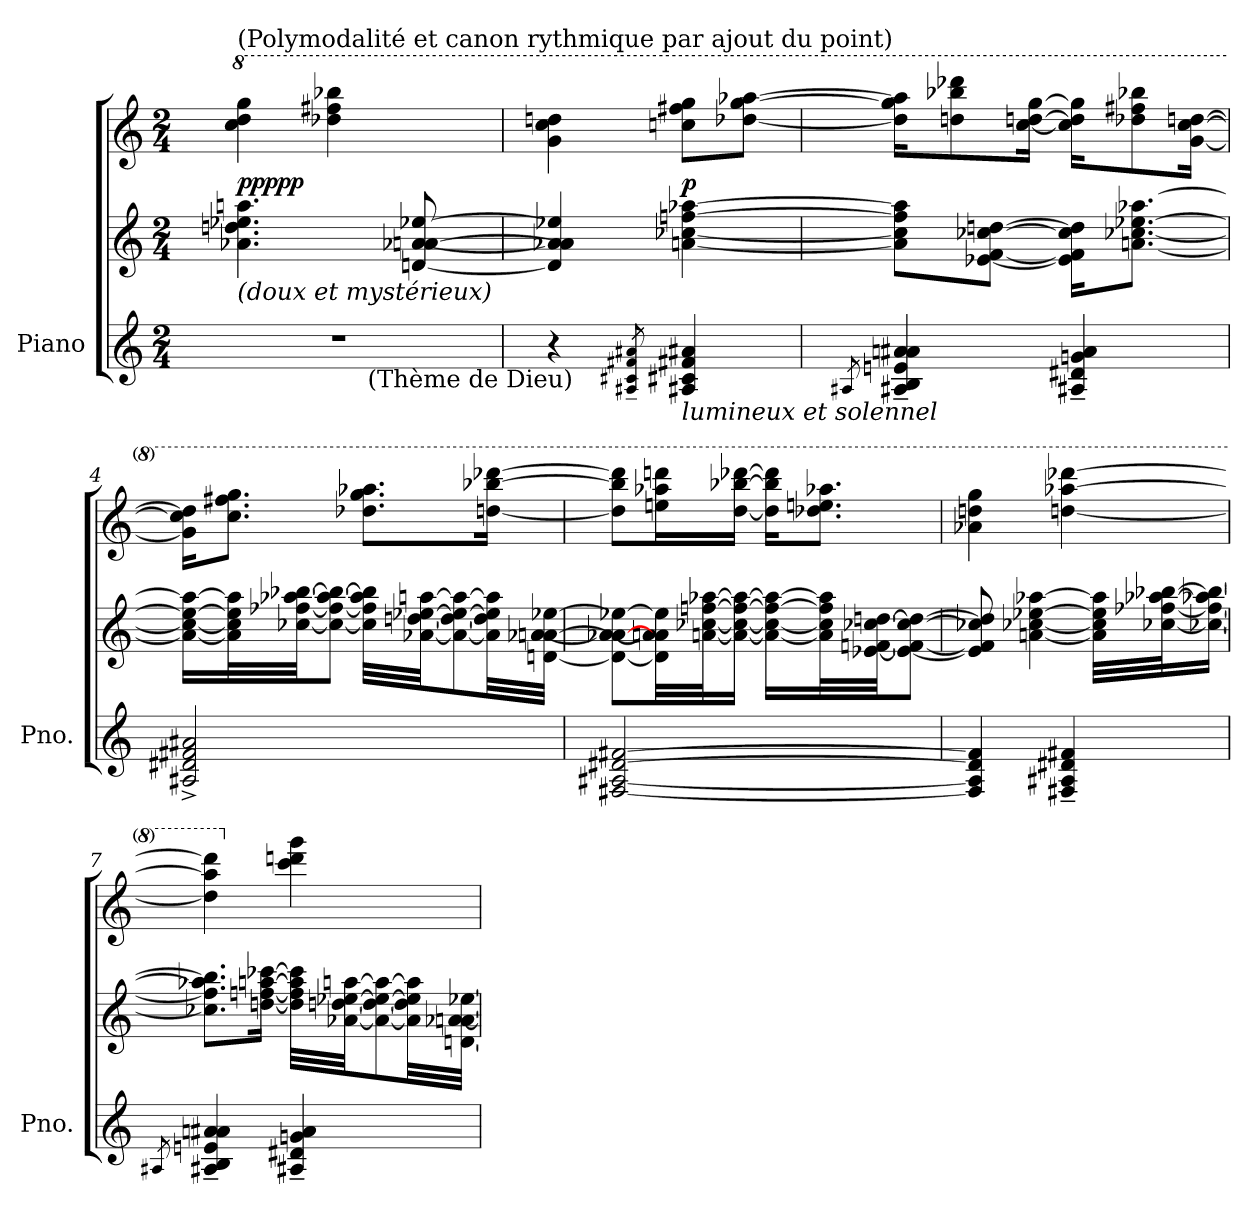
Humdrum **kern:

**kern	**kern	**kern	**dynam
*part1	*part1	*part1	*part1
*staff3	*staff2	*staff1	*staff1/2/3
*I"Piano	*	*	*
*I'Pno.	*	*	*
!!LO:PB:g=z
*clefG2	*clefG2	*clefG2	*
*k[]	*k[]	*k[]	*
*C:	*C:	*C:	*
*M2/4	*M2/4	*M2/4	*
*MM60	*MM60	*MM60	*
=1	=1	=1	=1
!LO:N:vis=1	!	!	!
*	*8va	*	*
*	*	*8va	*
!	!	!LO:TX:a:t=(Polymodalité et canon rythmique par ajout du point)	!
!	!LO:TX:b:i:t=(doux et mystérieux)	!	!
*^	*	*	*
2r	4ryy	4.aa-Xi\ 4.dddni 4.eee-Xi 4.aaani	4ccci\ 4dddi 4gggi	ppp pp
.	32ryy	.	4ddd-Xi\ 4fff#Xi 4bbb-Xi	.
.	128...ryy	.	.	.
!	!LO:TX:b:t=(Thème de Dieu)	!	!	!
.	8ryy	.	.	.
.	.	[<8ddni/ [<8aani [>8aa-Xi [>8eee-Xi	.	.
.	16ryy	.	.	.
.	64ryy	.	.	.
.	1024ryy	.	.	.
*v	*v	*	*	*
=2	=2	=2	=2
4r	4ddni/] 4aani] 4aa-Xi] 4eee-Xi]	4ggi\ 4ccci 4dddni	.
8qA#Xi/~ 8qc#Xi~ 8qf#Xi~ 8qa#Xi~	.	.	.
!LO:TX:b:i:t=lumineux et solennel	!	!	!
4A#i/ 4c#i 4f#i 4a#i	[<4aani\ [<4ccc-Xi [>4fffni [>4aaa-Xi	8cccni\ 8fff#Xi 8gggiL	p
.	.	[<8ddd-Xi\ [<8gggi [>8aaa-XiJ	.
=3	=3	=3	=3
8qA#Xi/	.	.	.
4A#Xi/~ 4Bi~ 4eni~ 4ani~ 4a#Xi~	8aani\] 8ccc-i] 8fffni] 8aaa-i]L	16ddd-i\] 16gggi] 16aaa-i]KL	.
.	.	8dddni\ 8bbb-Xi 8dddd-Xi	.
.	[<8ee-Xi\ [<8ffi [>8ccc-Xi [>8dddniJ	.	.
.	.	[<16ccci\ [>16dddni [>16gggiJk	.
4A#Xi/~ 4d#Xi~ 4gni~ 4a#i~	16ee-i\] 16ffi] 16ccc-i] 16dddni]KL	16ccci\] 16dddni] 16gggi]KL	.
.	[<8.aani\ [<8.ccc-Xi [>8.eee-Xi [>8.aaa-XiJ	8ddd-Xi\ 8fff#Xi 8bbb-Xi	.
.	.	[<16ggi\ [<16ccci [>16dddniJk	.
=4	=4	=4	=4
2A#Xi/^ 2d#Xi^ 2f#Xi^ 2a#Xi^	16aai\_< 16ccc-i_< 16eee-i_> 16aaa-i_>LL	16ggi\] 16ccci] 16dddi]KL	.
.	32aai\] 32ccc-i] 32eee-i] 32aaa-i]L	8.ccci\ 8.fff#Xi 8.gggiJ	.
.	[<32ccc-Xi\ [<32fff-Xi [<32aaa-Xi [>32bbb-XiJJ	.	.
.	8ccc-i\_< 8fff-i_< 8aaa-i_< 8bbb-i_>J	.	.
.	32ccc-i\] 32fff-i] 32aaa-i] 32bbb-i]LLL	8.ddd-Xi\ 8.gggi 8.aaa-XiL	.
.	[<32aa-Xi\ [<32dddni [>32eee-Xi [>32aaaniJJ	.	.
.	8aa-i\_< 8dddi_< 8eee-i_> 8aaai_>	.	.
.	32aa-i\] 32dddi] 32eee-i] 32aaai]LL	[<16dddni\ [>16bbb-Xi [>16dddd-XiJk	.
.	[<32ddni\ [<32aani [>32aa-Xi [>32eee-XiJJJ	.	.
!!LO:LB:g=z
=5	=5	=5	=5
[<2F#Xi/ [<2A#Xi [>2d#Xi [>2f#Xi	8ddi\_< 8aani_< 8aa-Xi_> 8eee-Xi_>L	8dddni\] 8bbb-i] 8dddd-i]L	.
.	32ddi\] 32aani] 32aai 32eee-i]LL	16eeeni\ 16aaa-Xi 16ddddniL	.
.	[<32aani\ [<32ccc-Xi [>32fffni [>32aaa-XiJ	.	.
.	16aai\_< 16ccc-i_< 16fffi_> 16aaa-i_>JJ	[<16dddi\ [>16bbb-Xi [>16dddd-XiJJ	.
.	16aai\_< 16ccc-i_< 16fffi_> 16aaa-i_>LL	16dddi\] 16bbb-i] 16dddd-i]KL	.
.	32aai\] 32ccc-i] 32fffi] 32aaa-i]L	8.ddd-Xi\ 8.eeeni 8.aaa-XiJ	.
.	[<32ee-Xi\ [<32ffni [>32ccc-Xi [>32dddniJJ	.	.
.	8ee-i\_< 8ffi_< 8ccc-i_> 8dddi_>J	.	.
=6	=6	=6	=6
4F#i/] 4A#i] 4d#i] 4f#i]	8ee-i/] 8ffi] 8ccc-Xi] 8dddni]	4aa-Xi\ 4dddni 4gggi	.
.	[<4aani\ [<4ccc-Xi [>4eee-Xi [>4aaa-Xi	.	.
4F#Xi/~ 4A#Xi~ 4d#Xi~ 4f#Xi~	.	[<4dddni\ [>4aaa-Xi [>4dddd-Xi	.
.	32aani\] 32ccc-i] 32eee-i] 32aaa-i]LLL	.	.
.	[<32ccc-Xi\ [<32fff-Xi [<32aaa-Xi [>32bbb-XiJ	.	.
.	16ccc-Xi\_< 16fff-i_< 16aaa-Xi_< 16bbb-i_>JJ	.	.
=7	=7	=7	=7
8qA#Xi/	.	.	.
4A#Xi/~ 4Bi~ 4eni~ 4ani~ 4a#Xi~	8.ccc-Xi\] 8.fff-i] 8.aaa-Xi] 8.bbb-i]L	4dddni\] 4aaa-i] 4dddd-i]	.
.	[<16dddni\ [<16fffni [>16aaani [>16cccc-XiJk	.	.
*	*	*X8va	*
4A#Xi/~ 4d#Xi~ 4gni~ 4a#i~	32dddi\] 32fffi] 32aaai] 32cccc-i]LLL	4ccci\ 4dddni 4gggi	.
.	[<32aa-Xi\ [<32dddni [>32eee-Xi [>32aaaniJJ	.	.
.	8aa-i\_< 8dddi_< 8eee-i_> 8aaai_>	.	.
.	32aa-i\] 32dddi] 32eee-i] 32aaai]LL	.	.
.	[<32ddni\ [<32aa-Xi [>32aani [>32eee-XiJJJ	.	.
*	*	*X8va	*
=	=	=	=
*-	*-	*-	*-
